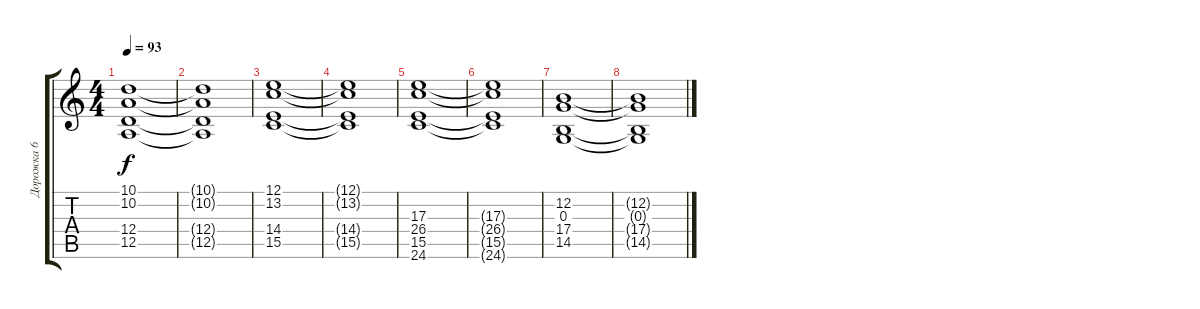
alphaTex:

\track ("Дорожка 6" "Дорожка 6") {instrument choiraahs}
\staff {score tabs}
\tuning (E4 B3 G3 D3 A2 E2) {hide}
\ts (4 4)
\tempo 93
\clef g2
\ks c
(10.1 10.2 12.4 12.5).1{dy f} |
(10.1{t} 10.2{t} 12.4{t} 12.5{t}).1 |
(12.1 13.2 14.4 15.5).1 |
(12.1{t} 13.2{t} 14.4{t} 15.5{t}).1 |
(17.3 26.4 15.5 24.6).1 |
(17.3{t} 26.4{t} 15.5{t} 24.6{t}).1 |
(12.2 0.3 17.4 14.5).1 |
(12.2{t} 0.3{t} 17.4{t} 14.5{t}).1
